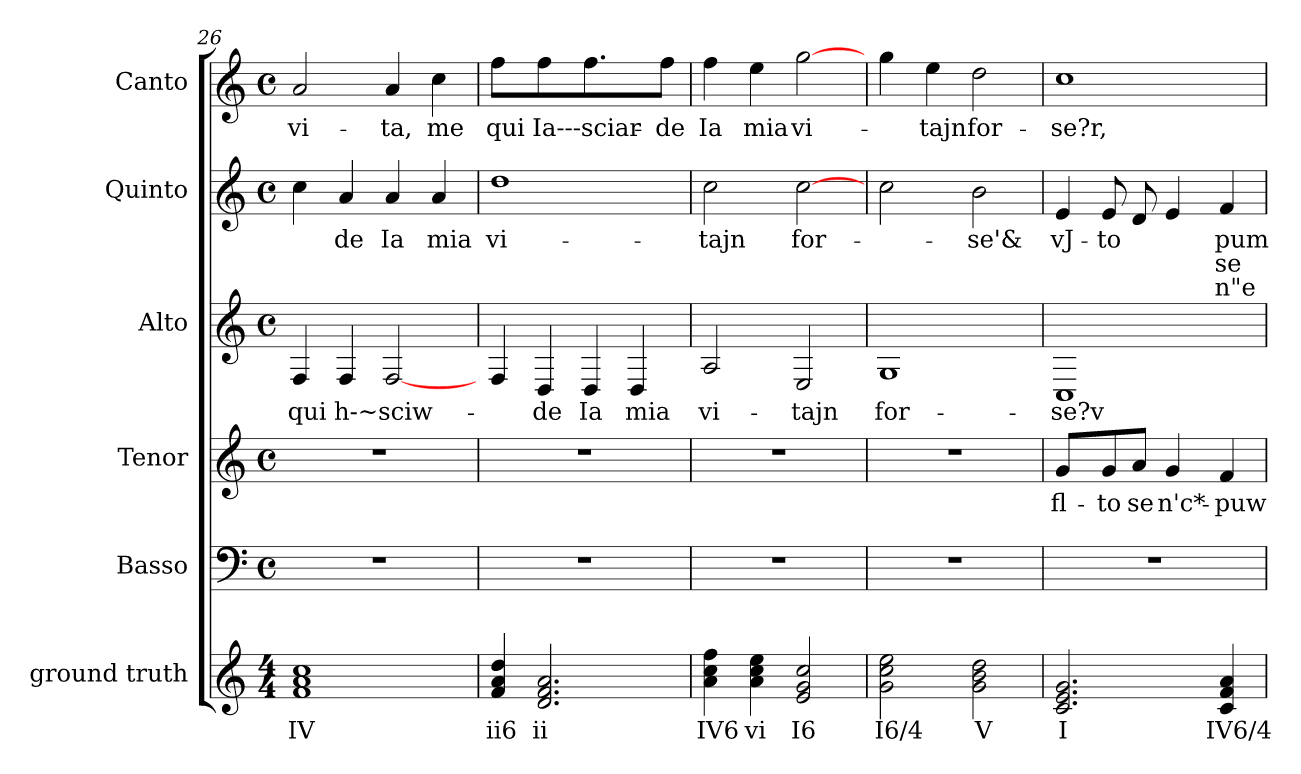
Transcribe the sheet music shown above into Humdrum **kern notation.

**kern	**text	**kern	**kern	**text	**kern	**text	**kern	**text	**text	**text	**kern	**text
*part6	*part6	*part5	*part4	*part4	*part3	*part3	*part2	*part2	*part2	*part2	*part1	*part1
*staff6	*staff6	*staff5	*staff4	*staff4	*staff3	*staff3	*staff2	*staff2	*staff2	*staff2	*staff1	*staff1
*I"ground truth	*	*I"Basso	*I"Tenor	*	*I"Alto	*	*I"Quinto	*	*	*	*I"Canto	*
*	*	*I'B.	*I'T.	*	*I'A.	*	*I'Q.	*	*	*	*I'C.	*
*	*	*clefF4	*clefG2	*	*clefG2	*	*clefG2	*	*	*	*clefG2	*
*k[]	*	*k[]	*k[]	*	*k[]	*	*k[]	*	*	*	*k[]	*
*	*	*C:	*C:	*	*C:	*	*C:	*	*	*	*C:	*
*M4/4	*	*M4/4	*M4/4	*	*M4/4	*	*M4/4	*	*	*	*M4/4	*
*	*	*met(c)	*met(c)	*	*met(c)	*	*met(c)	*	*	*	*met(c)	*
=26	=26	=26	=26	=26	=26	=26	=26	=26	=26	=26	=26	=26
1f 1a 1cc	IV	1r	1r	.	4F	-qui	4cc	.	.	.	2a	-vi-
.	.	.	.	.	4F	-h-~sciw-	4a	-de	.	.	.	.
.	.	.	.	.	[2F	.	4a	-Ia	.	.	4a	-ta,
.	.	.	.	.	.	.	4a	-mia	.	.	4cc	-me
=27	=27	=27	=27	=27	=27	=27	=27	=27	=27	=27	=27	=27
4f 4a 4dd	ii6	1r	1r	.	4F	.	1dd	-vi-	.	.	4ff	-qui
2.d 2.f 2.a	ii	.	.	.	4D	-de	.	.	.	.	4ff	-Ia---sciar-
.	.	.	.	.	4D	-Ia	.	.	.	.	4.ff	.
.	.	.	.	.	4D	-mia	.	.	.	.	.	.
.	.	.	.	.	.	.	.	.	.	.	8ffJ	-de
=28	=28	=28	=28	=28	=28	=28	=28	=28	=28	=28	=28	=28
4a 4cc 4ff	IV6	1r	1r	.	2A	-vi-	2cc	-tajn	.	.	4ff	-Ia
4a 4cc 4ee	vi	.	.	.	.	.	.	.	.	.	4ee	-mia
2e 2g 2cc	I6	.	.	.	2E	-tajn	[2cc	-for-	.	.	[2gg	-vi-
!!LO:LB:g=z
=29	=29	=29	=29	=29	=29	=29	=29	=29	=29	=29	=29	=29
2g 2cc 2ee	I6/4	1r	1r	.	1G	-for-	2cc	.	.	.	4gg	.
.	.	.	.	.	.	.	.	.	.	.	4ee	-tajn
2g 2b 2dd	V	.	.	.	.	.	2b	-se'&	.	.	2dd	-for-
=30	=30	=30	=30	=30	=30	=30	=30	=30	=30	=30	=30	=30
2.c 2.e 2.g	I	1r	4g	-fl-	1C	-se?v	4e	-vJ-	.	.	1cc	-se?r,
.	.	.	8gJ	-to	.	.	8eL	-to	.	.	.	.
.	.	.	8aJ	-se	.	.	8d	.	.	.	.	.
.	.	.	4g	-n'c*-	.	.	4e	.	.	.	.	.
4c 4f 4a	IV6/4	.	4f	-puw	.	.	4f	-pum	-se	-n"e	.	.
=	=	=	=	=	=	=	=	=	=	=	=	=
*-	*-	*-	*-	*-	*-	*-	*-	*-	*-	*-	*-	*-
